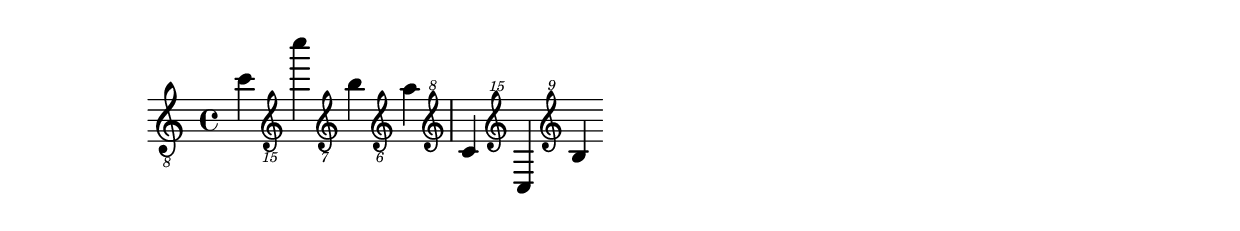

\version "2.2.0" \header {

    texidoc = "Octavation signs may be added to clefs.  These
octavation signs may be placed below or above (meaning an octave
higher or lower), and can take any value, including 15 for two octaves."

}

\score { \notes

	\relative c'' {

	    \clef "G_8"
	    c4
	    \clef "G_15"
	    c4
	    \clef "G_7"
	    c4
	    \clef "G_6"
	    c4 
	    \clef "G^8"
	    c4 
	    \clef "G^15"
	    c4 
	    \clef "G^9"
	    c4 
}
	 \paper { raggedright = ##t  }
	     }
